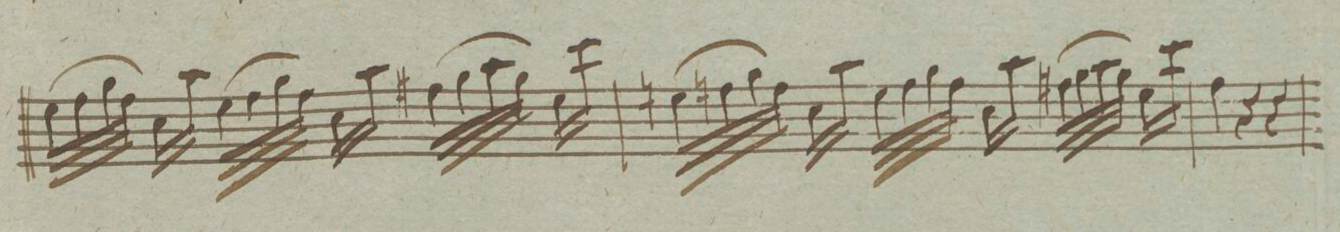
**kern
*I"Clarinetto Primo in B.
*clefG2
*k[b-e-a-]
*M3/4
(32dd\LLL
32ee-\
32ff\
32ee-\JJJ)
16b-\LL
16gg\JJ
(32dd\LLL
32ee-\
32ff\
32ee-\JJJ)
16b-\LL
16gg\JJ
(32eeX\LLL
32ff\
32gg\
32ff\JJJ)
16dd\LL
16bb-\JJ
=65
(32ddn\LLL
32ee-X\
32ff\
32ee-\JJJ)
16b-\LL
16gg\JJ
32dd\LLL
32ee-\
32ff\
32ee-\JJJ
16b-\LL
16gg\JJ
(32eeX\LLL
32ff\
32gg\
32ff\JJJ)
16dd\LL
16bb-\JJ
=66
4ee-\
4r
4r
=67
*-
